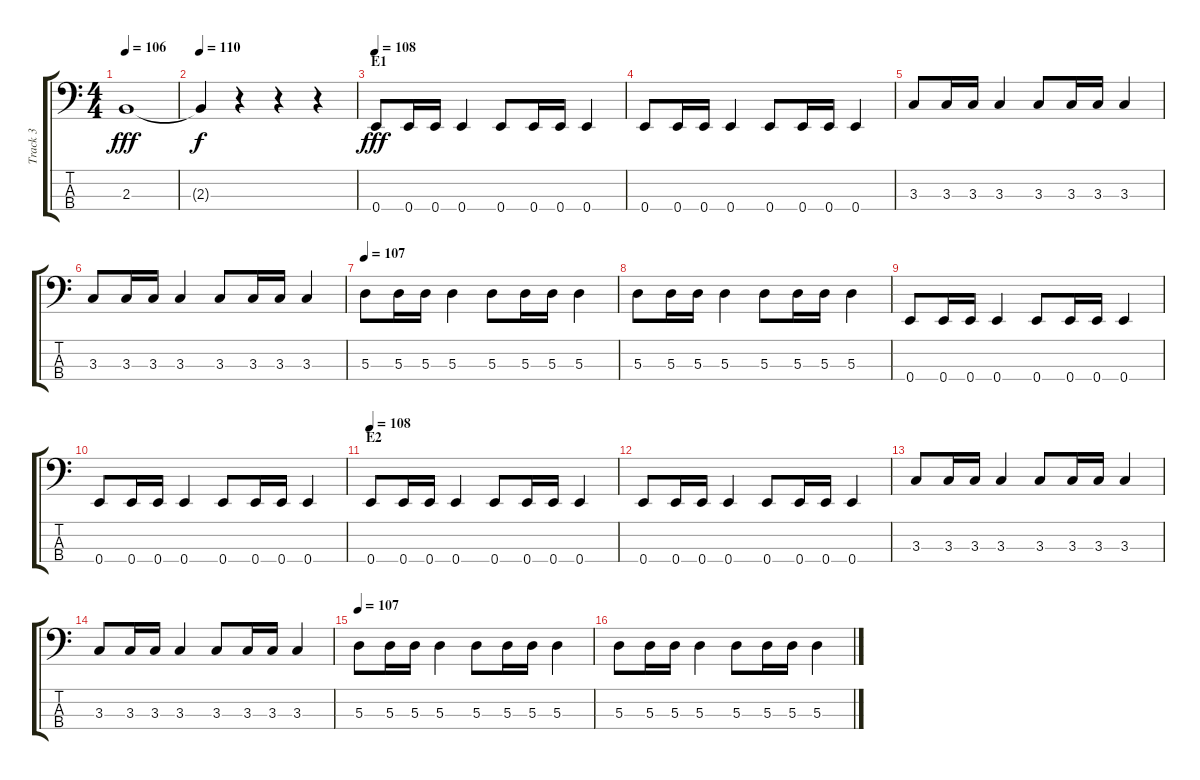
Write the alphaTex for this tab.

\track ("Track 3" "Track 3") {instrument electricbassfinger}
\staff {score tabs}
\tuning (G2 D2 A1 E1) {hide}
\ts (4 4)
\tempo 106
\clef f4
\ks c
2.3.1{dy fff} |
\tempo 110
2.3{t}.4{dy f} r.4 r.4 r.4 |
\section ("" "E1")
\tempo 108
0.4.8{dy fff} 0.4.16 0.4.16 0.4.4 0.4.8 0.4.16 0.4.16 0.4.4 |
0.4.8 0.4.16 0.4.16 0.4.4 0.4.8 0.4.16 0.4.16 0.4.4 |
3.3.8 3.3.16 3.3.16 3.3.4 3.3.8 3.3.16 3.3.16 3.3.4 |
3.3.8 3.3.16 3.3.16 3.3.4 3.3.8 3.3.16 3.3.16 3.3.4 |
\tempo 107
5.3.8 5.3.16 5.3.16 5.3.4 5.3.8 5.3.16 5.3.16 5.3.4 |
5.3.8 5.3.16 5.3.16 5.3.4 5.3.8 5.3.16 5.3.16 5.3.4 |
0.4.8 0.4.16 0.4.16 0.4.4 0.4.8 0.4.16 0.4.16 0.4.4 |
0.4.8 0.4.16 0.4.16 0.4.4 0.4.8 0.4.16 0.4.16 0.4.4 |
\section ("" "E2")
\tempo 108
0.4.8 0.4.16 0.4.16 0.4.4 0.4.8 0.4.16 0.4.16 0.4.4 |
0.4.8 0.4.16 0.4.16 0.4.4 0.4.8 0.4.16 0.4.16 0.4.4 |
3.3.8 3.3.16 3.3.16 3.3.4 3.3.8 3.3.16 3.3.16 3.3.4 |
3.3.8 3.3.16 3.3.16 3.3.4 3.3.8 3.3.16 3.3.16 3.3.4 |
\tempo 107
5.3.8 5.3.16 5.3.16 5.3.4 5.3.8 5.3.16 5.3.16 5.3.4 |
5.3.8 5.3.16 5.3.16 5.3.4 5.3.8 5.3.16 5.3.16 5.3.4
